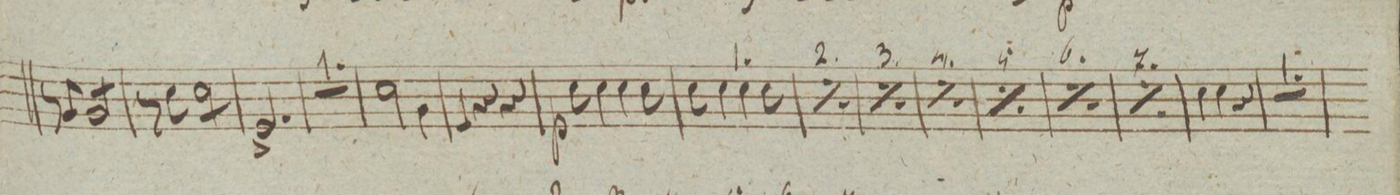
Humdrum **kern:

**kern	**dynam
*I"Corno 2do in C:	*
*clefG2	*
*k[]	*
*M3/4	*
8r	.
8g/	.
8g/L	.
8g/	.
8g/	.
8g/J	.
=94	=94
8r	.
8cc\	.
8cc\L	.
8cc\	.
8cc\	.
8cc\J	.
*Xtremolo	*
=95	=95
2.e^/	.
=96	=96
2.r	.
=97	=97
2cc\	.
4g\	.
=98	=98
4e/	.
4r	.
4r	.
=99	=99
8cc\	p
4cc\	.
4cc\	.
8cc\	.
=100	=100
8cc\	.
4cc\	.
4cc\	.
8cc\	.
=101	=101
*rep	*
8cc\	.
4cc\	.
4cc\	.
8cc\	.
*Xrep	*
=102	=102
*rep	*
8cc\	.
4cc\	.
4cc\	.
8cc\	.
*Xrep	*
=103	=103
*rep	*
8cc\	.
4cc\	.
4cc\	.
8cc\	.
*Xrep	*
=104	=104
*rep	*
8cc\	.
4cc\	.
4cc\	.
8cc\	.
*Xrep	*
=105	=105
*rep	*
8cc\	.
4cc\	.
4cc\	.
8cc\	.
*Xrep	*
=106	=106
*rep	*
8cc\	.
4cc\	.
4cc\	.
8cc\	.
*Xrep	*
=107	=107
4cc\	.
4cc\	.
4r	.
=108	=108
2.r	.
=109	=109
*-	*-
